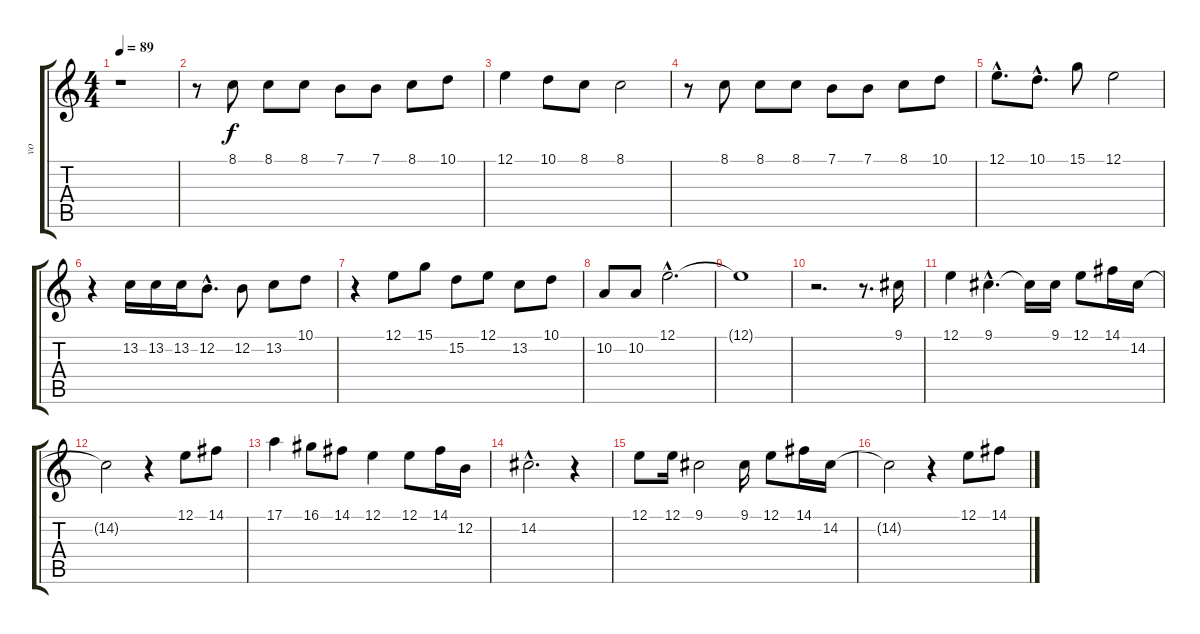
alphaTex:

\track ("vo" "vo") {instrument trumpet}
\staff {score tabs}
\tuning (E4 B3 G3 D3 A2 E2) {hide}
\ts (4 4)
\tempo 89
\clef g2
\ks c
r.1{dy f} |
r.8 8.1.8{volume 16} 8.1.8 8.1.8 7.1.8 7.1.8 8.1.8 10.1.8 |
12.1.4 10.1.8 8.1.8 8.1.2 |
r.8 8.1.8 8.1.8 8.1.8 7.1.8 7.1.8 8.1.8 10.1.8 |
12.1{hac}.8{d} 10.1{hac}.8{d} 15.1.8 12.1.2 |
r.4 13.2.16 13.2.16 13.2.16 12.2{hac}.8{d} 12.2.8 13.2.8 10.1.8 |
r.4 12.1.8 15.1.8 15.2.8 12.1.8 13.2.8 10.1.8 |
10.2.8 10.2.8 12.1{hac}.2{d} |
12.1{t}.1 |
r.2{d} r.8{d} 9.1.16 |
12.1.4{volume 16} 9.1{hac}.4{d} 9.1{t}.16 9.1.16 12.1.8 14.1.16 14.2.16 |
14.2{t}.2 r.4 12.1.8 14.1.8 |
17.1.4 16.1.8 14.1.8 12.1.4 12.1.8 14.1.16 12.2.16 |
14.2{hac}.2{d} r.4 |
12.1.8 12.1.16 9.1.2 9.1.16 12.1.8 14.1.16 14.2.16 |
14.2{t}.2 r.4 12.1.8 14.1.8
